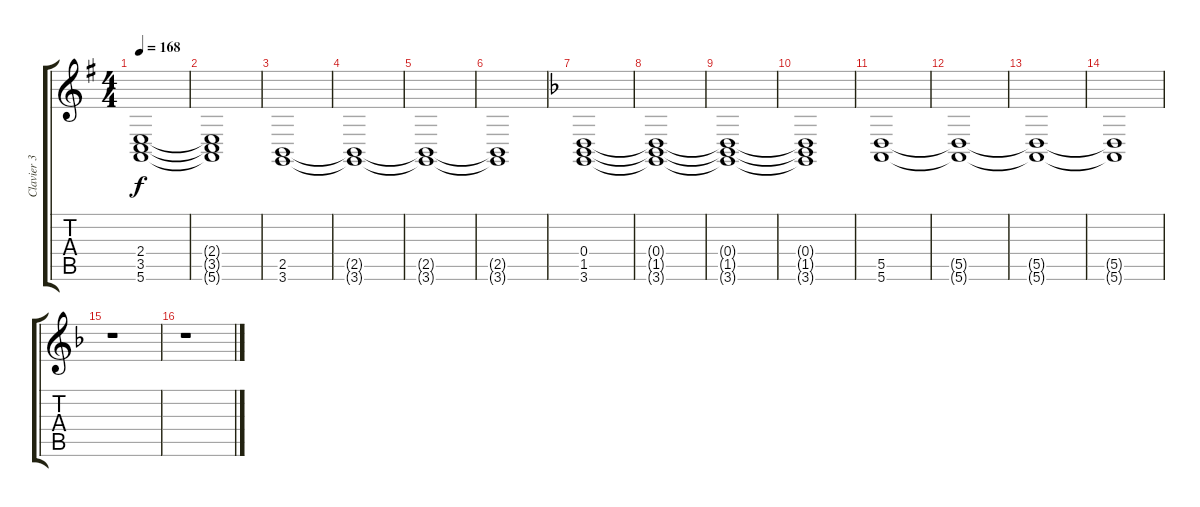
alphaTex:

\track ("Clavier 3" "Clavier 3") {instrument stringensemble1}
\staff {score tabs}
\tuning (E4 B3 G3 D3 A2 E2) {hide}
\ts (4 4)
\tempo 168
\clef g2
\ks g
(2.4{t} 3.5{t} 5.6{t}).1{dy f} |
(2.4{t} 3.5{t} 5.6{t}).1 |
(2.5 3.6).1 |
(2.5{t} 3.6{t}).1 |
(2.5{t} 3.6{t}).1 |
(2.5{t} 3.6{t}).1 |
\ks f
(0.4 1.5 3.6).1 |
(0.4{t} 1.5{t} 3.6{t}).1 |
(0.4{t} 1.5{t} 3.6{t}).1 |
(0.4{t} 1.5{t} 3.6{t}).1 |
(5.5 5.6).1 |
(5.5{t} 5.6{t}).1 |
(5.5{t} 5.6{t}).1 |
(5.5{t} 5.6{t}).1 |
r.1 |
r.1
